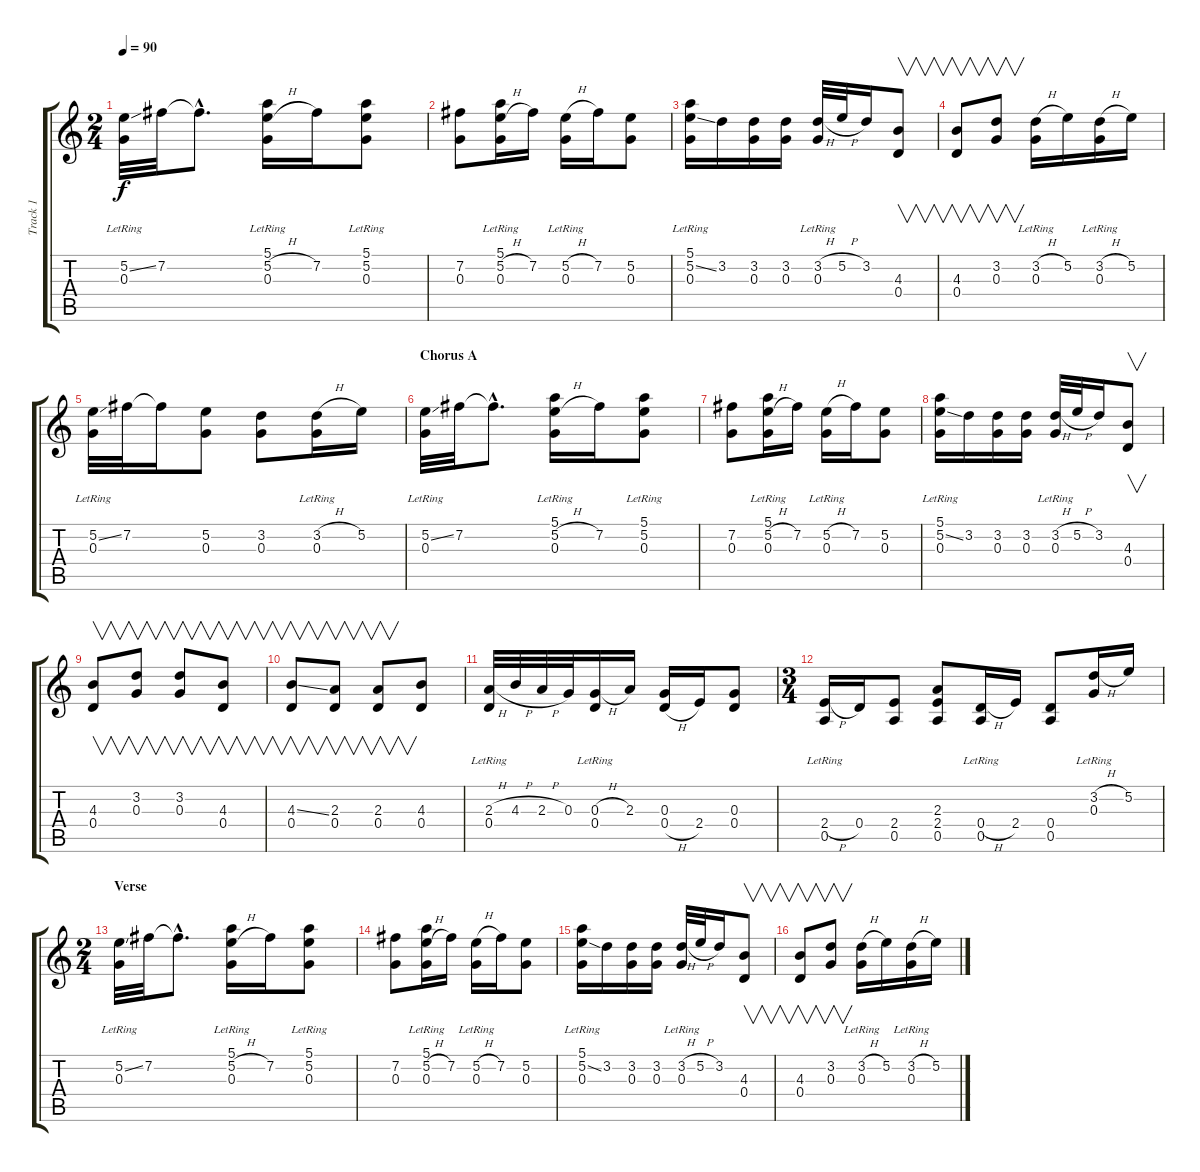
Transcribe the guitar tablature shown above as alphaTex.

\track ("Track 1" "Track 1") {instrument acousticguitarsteel}
\staff {score tabs}
\tuning (E4 B3 G3 D3 A2 E2) {hide}
\ts (2 4)
\tempo 90
\clef g2
\ks c
(5.2{ss} 0.3{lr}).32{dy f} 7.2.32 7.2{hac t}.8{d} (5.1{lr} 5.2{h} 0.3{lr}).16 7.2.16 (5.1{lr} 5.2 0.3{lr}).8 |
(7.2 0.3).8 (5.1{lr} 5.2{h} 0.3{lr}).16 7.2.16 (5.2{h} 0.3{lr}).16 7.2.16 (5.2 0.3).8 |
(5.1 5.2{ss} 0.3{lr}).16 3.2.16 (3.2 0.3).16 (3.2 0.3).16 (3.2{h} 0.3{lr}).32 5.2{h}.32 3.2.16 (4.3 0.4).8{v} |
(4.3 0.4).8{v} (3.2 0.3).8{v} (3.2{h} 0.3{lr}).16 5.2.16 (3.2{h} 0.3{lr}).16 5.2.16 |
(5.2{ss} 0.3{lr}).32 7.2.32 7.2{t}.16 (5.2 0.3).8 (3.2 0.3).8 (3.2{h} 0.3{lr}).16 5.2.16 |
\section ("" "Chorus A")
(5.2{ss} 0.3{lr}).32 7.2.32 7.2{hac t}.8{d} (5.1{lr} 5.2{h} 0.3{lr}).16 7.2.16 (5.1{lr} 5.2 0.3{lr}).8 |
(7.2 0.3).8 (5.1{lr} 5.2{h} 0.3{lr}).16 7.2.16 (5.2{h} 0.3{lr}).16 7.2.16 (5.2 0.3).8 |
(5.1 5.2{ss} 0.3{lr}).16 3.2.16 (3.2 0.3).16 (3.2 0.3).16 (3.2{h} 0.3{lr}).32 5.2{h}.32 3.2.16 (4.3 0.4).8{v} |
(4.3 0.4).8{v} (3.2 0.3).8{v} (3.2 0.3).8{v} (4.3 0.4).8{v} |
(4.3{ss} 0.4).8{v} (2.3 0.4).8{v} (2.3 0.4).8{v} (4.3 0.4).8 |
(2.3{h} 0.4{lr}).32 4.3{h}.32 2.3{h}.32 0.3.32 (0.3{h} 0.4{lr}).16 2.3.16 (0.3 0.4{h}).16 2.4.16 (0.3 0.4).8 |
\ts (3 4)
(2.4{h} 0.5{lr}).16 0.4.16 (2.4 0.5).8 (2.3 2.4 0.5).8 (0.4{h} 0.5{lr}).16 2.4.16 (0.4 0.5).8 (3.2{h} 0.3{lr}).16 5.2.16 |
\ts (2 4)
\section ("" "Verse")
(5.2{ss} 0.3{lr}).32 7.2.32 7.2{hac t}.8{d} (5.1{lr} 5.2{h} 0.3{lr}).16 7.2.16 (5.1{lr} 5.2 0.3{lr}).8 |
(7.2 0.3).8 (5.1{lr} 5.2{h} 0.3{lr}).16 7.2.16 (5.2{h} 0.3{lr}).16 7.2.16 (5.2 0.3).8 |
(5.1 5.2{ss} 0.3{lr}).16 3.2.16 (3.2 0.3).16 (3.2 0.3).16 (3.2{h} 0.3{lr}).32 5.2{h}.32 3.2.16 (4.3 0.4).8{v} |
(4.3 0.4).8{v} (3.2 0.3).8{v} (3.2{h} 0.3{lr}).16 5.2.16 (3.2{h} 0.3{lr}).16 5.2.16
